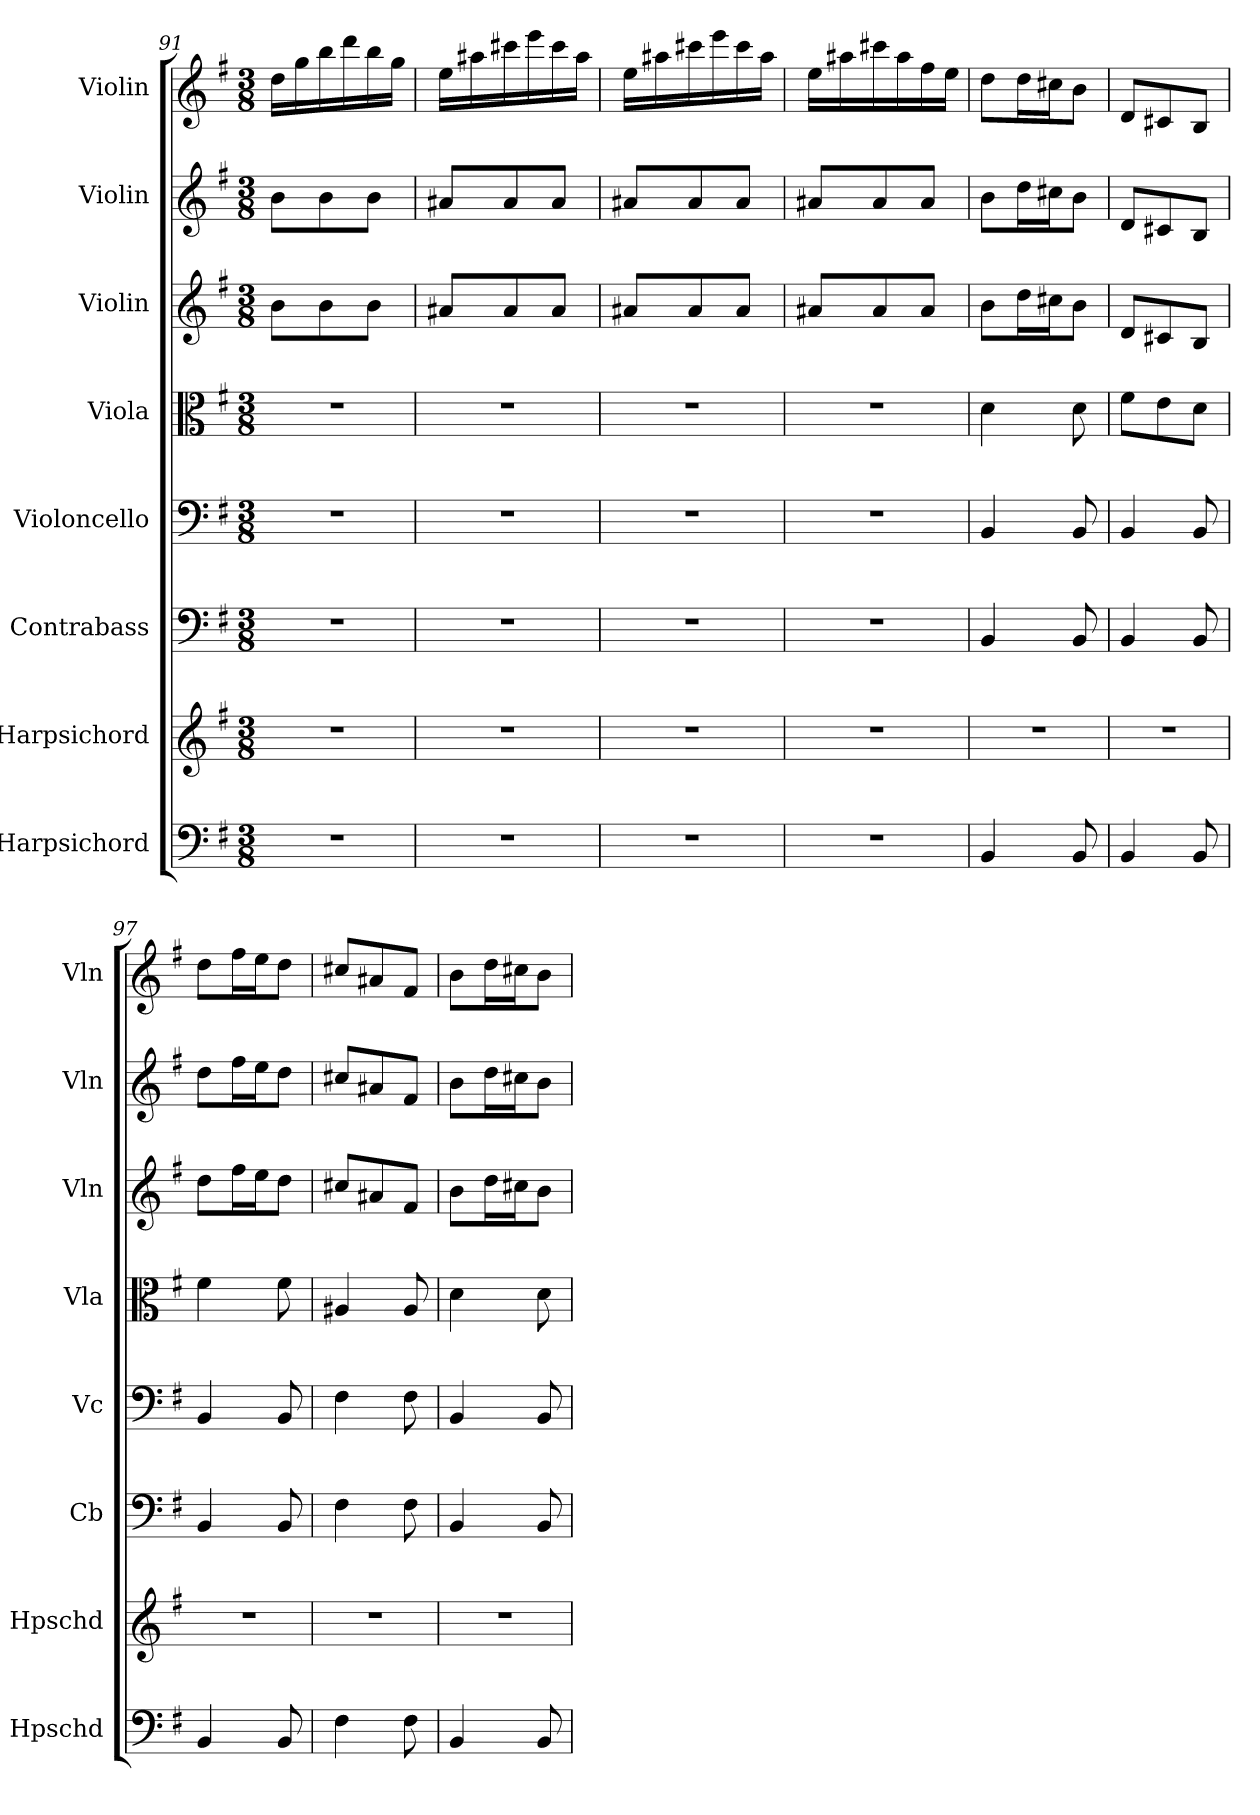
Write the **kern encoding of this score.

**kern	**kern	**kern	**kern	**kern	**kern	**kern	**kern
*part8	*part7	*part6	*part5	*part4	*part3	*part2	*part1
*staff8	*staff7	*staff6	*staff5	*staff4	*staff3	*staff2	*staff1
*I"Harpsichord	*I"Harpsichord	*I"Contrabass	*I"Violoncello	*I"Viola	*I"Violin	*I"Violin	*I"Violin
*I'Hpschd	*I'Hpschd	*I'Cb	*I'Vc	*I'Vla	*I'Vln	*I'Vln	*I'Vln
*clefF4	*clefG2	*clefF4	*clefF4	*clefC3	*clefG2	*clefG2	*clefG2
*k[f#]	*k[f#]	*k[f#]	*k[f#]	*k[f#]	*k[f#]	*k[f#]	*k[f#]
*M3/8	*M3/8	*M3/8	*M3/8	*M3/8	*M3/8	*M3/8	*M3/8
=91	=91	=91	=91	=91	=91	=91	=91
4.r	4.r	4.r	4.r	4.r	8b\L	8b\L	16dd\LL
.	.	.	.	.	.	.	16gg\
.	.	.	.	.	8b\	8b\	16bb\
.	.	.	.	.	.	.	16ddd\
.	.	.	.	.	8b\J	8b\J	16bb\
.	.	.	.	.	.	.	16gg\JJ
=92	=92	=92	=92	=92	=92	=92	=92
4.r	4.r	4.r	4.r	4.r	8a#X/L	8a#X/L	16ee\LL
.	.	.	.	.	.	.	16aa#X\
.	.	.	.	.	8a#/	8a#/	16ccc#X\
.	.	.	.	.	.	.	16eee\
.	.	.	.	.	8a#/J	8a#/J	16ccc#\
.	.	.	.	.	.	.	16aa#\JJ
=93	=93	=93	=93	=93	=93	=93	=93
4.r	4.r	4.r	4.r	4.r	8a#X/L	8a#X/L	16ee\LL
.	.	.	.	.	.	.	16aa#X\
.	.	.	.	.	8a#/	8a#/	16ccc#X\
.	.	.	.	.	.	.	16eee\
.	.	.	.	.	8a#/J	8a#/J	16ccc#\
.	.	.	.	.	.	.	16aa#\JJ
=94	=94	=94	=94	=94	=94	=94	=94
4.r	4.r	4.r	4.r	4.r	8a#X/L	8a#X/L	16ee\LL
.	.	.	.	.	.	.	16aa#X\
.	.	.	.	.	8a#/	8a#/	16ccc#X\
.	.	.	.	.	.	.	16aa#\
.	.	.	.	.	8a#/J	8a#/J	16ff#\
.	.	.	.	.	.	.	16ee\JJ
=95	=95	=95	=95	=95	=95	=95	=95
4BB/	4.r	4BB/	4BB/	4d\	8b\L	8b\L	8dd\L
.	.	.	.	.	16dd\L	16dd\L	16dd\L
.	.	.	.	.	16cc#X\J	16cc#X\J	16cc#X\J
8BB/	.	8BB/	8BB/	8d\	8b\J	8b\J	8b\J
=96	=96	=96	=96	=96	=96	=96	=96
4BB/	4.r	4BB/	4BB/	8f#\L	8d/L	8d/L	8d/L
.	.	.	.	8e\	8c#X/	8c#X/	8c#X/
8BB/	.	8BB/	8BB/	8d\J	8B/J	8B/J	8B/J
=97	=97	=97	=97	=97	=97	=97	=97
4BB/	4.r	4BB/	4BB/	4f#\	8dd\L	8dd\L	8dd\L
.	.	.	.	.	16ff#\L	16ff#\L	16ff#\L
.	.	.	.	.	16ee\J	16ee\J	16ee\J
8BB/	.	8BB/	8BB/	8f#\	8dd\J	8dd\J	8dd\J
=98	=98	=98	=98	=98	=98	=98	=98
4F#\	4.r	4F#\	4F#\	4A#X/	8cc#X/L	8cc#X/L	8cc#X/L
.	.	.	.	.	8a#X/	8a#X/	8a#X/
8F#\	.	8F#\	8F#\	8A#/	8f#/J	8f#/J	8f#/J
=99	=99	=99	=99	=99	=99	=99	=99
4BB/	4.r	4BB/	4BB/	4d\	8b\L	8b\L	8b\L
.	.	.	.	.	16dd\L	16dd\L	16dd\L
.	.	.	.	.	16cc#X\J	16cc#X\J	16cc#X\J
8BB/	.	8BB/	8BB/	8d\	8b\J	8b\J	8b\J
=	=	=	=	=	=	=	=
*-	*-	*-	*-	*-	*-	*-	*-
